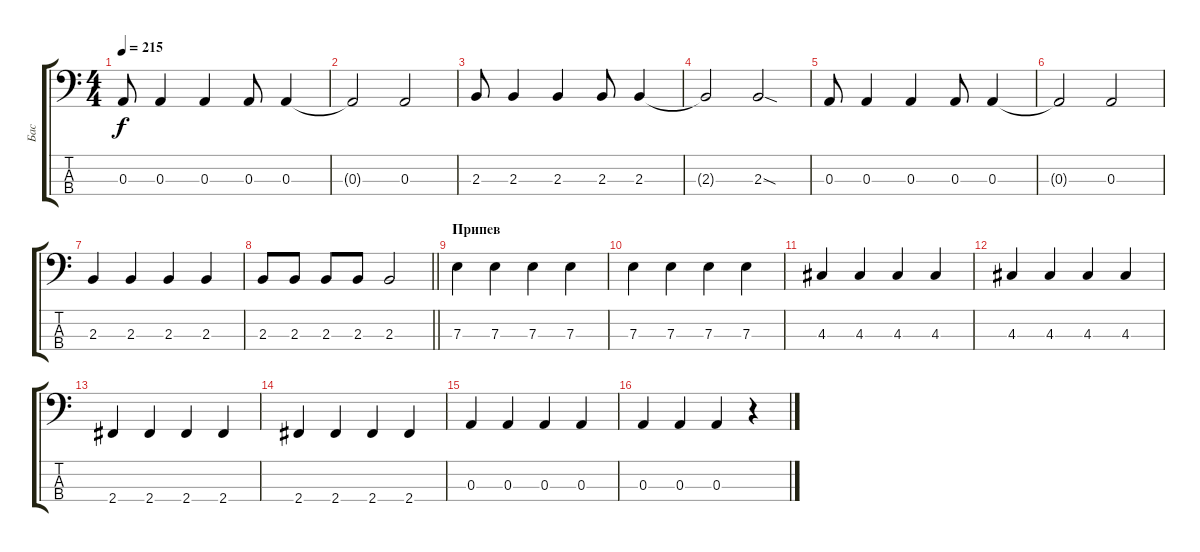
\track ("Бас" "Бас") {instrument electricbassfinger}
\staff {score tabs}
\tuning (G2 D2 A1 E1) {hide}
\ts (4 4)
\tempo 215
\clef f4
\ks c
0.3.8{dy f} 0.3.4 0.3.4 0.3.8 0.3.4 |
0.3{t}.2 0.3.2 |
2.3.8 2.3.4 2.3.4 2.3.8 2.3.4 |
2.3{t}.2 2.3{sod}.2 |
0.3.8 0.3.4 0.3.4 0.3.8 0.3.4 |
0.3{t}.2 0.3.2 |
2.3.4 2.3.4 2.3.4 2.3.4 |
\barLineRight lightlight
2.3.8 2.3.8 2.3.8 2.3.8 2.3.2 |
\section ("" "Припев")
7.3.4 7.3.4 7.3.4 7.3.4 |
7.3.4 7.3.4 7.3.4 7.3.4 |
4.3.4 4.3.4 4.3.4 4.3.4 |
4.3.4 4.3.4 4.3.4 4.3.4 |
2.4.4 2.4.4 2.4.4 2.4.4 |
2.4.4 2.4.4 2.4.4 2.4.4 |
0.3.4 0.3.4 0.3.4 0.3.4 |
0.3.4 0.3.4 0.3.4 r.4
